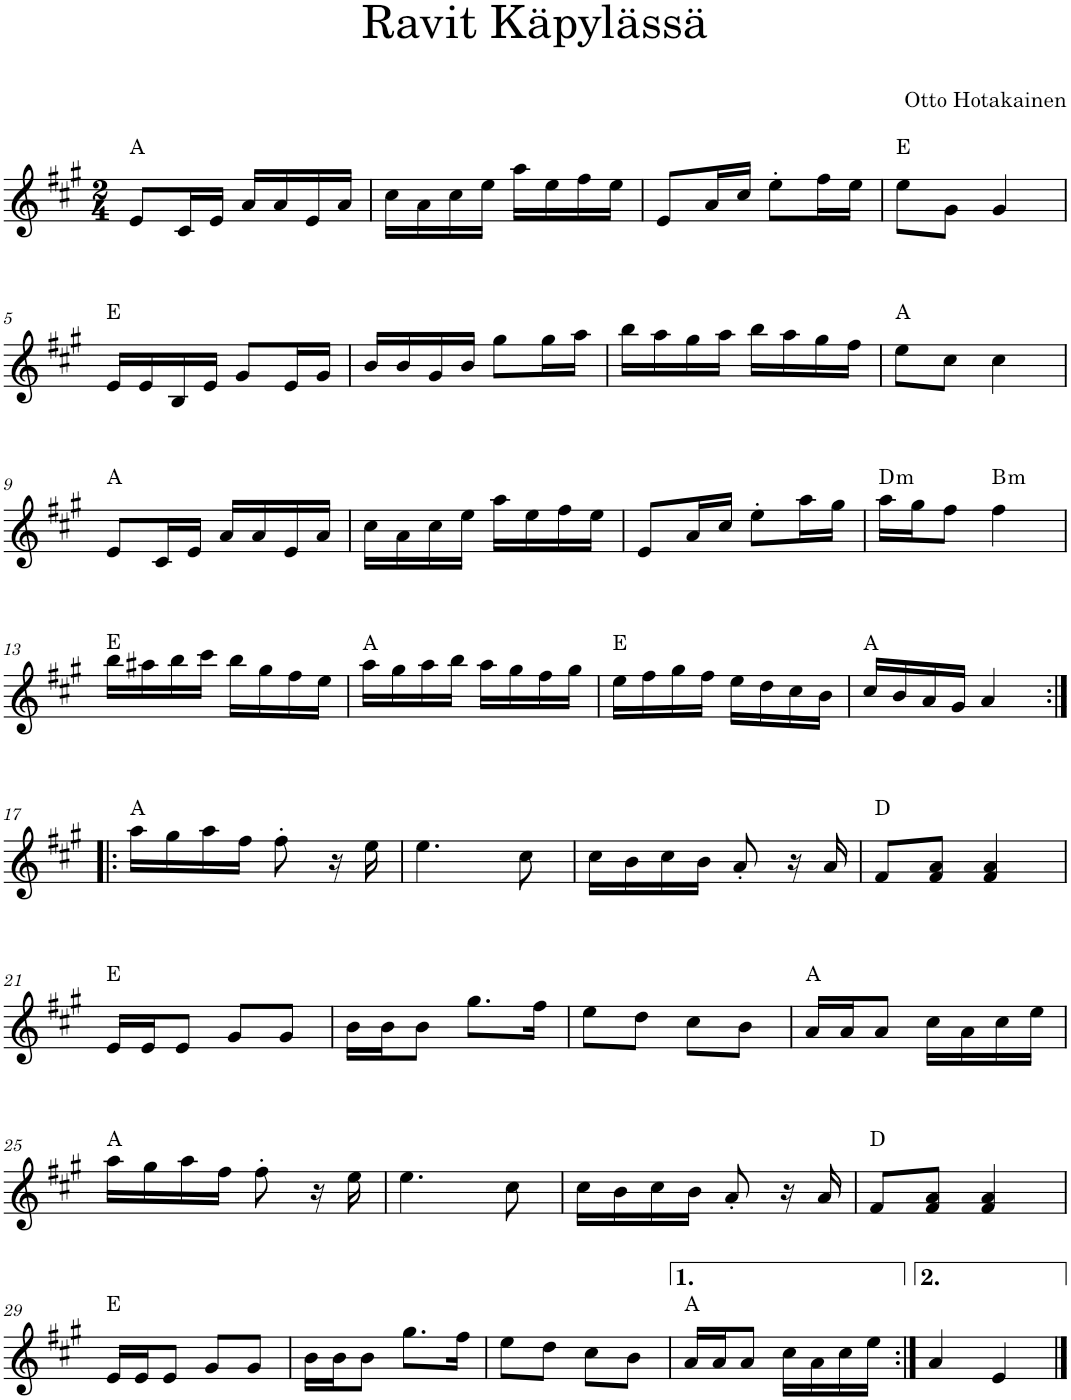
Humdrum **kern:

**kern	**harte
*part1	*part1
*staff1	*
*I"Violin	*
*I'Vln.	*
*clefG2	*
*k[f#c#g#]	*
*M2/4	*
=1	=1
8e/L	A:maj
16c#/L	.
16e/JJ	.
16a/LL	.
16a/	.
16e/	.
16a/JJ	.
=2	=2
16cc#\LL	.
16a\	.
16cc#\	.
16ee\JJ	.
16aa\LL	.
16ee\	.
16ff#\	.
16ee\JJ	.
=3	=3
8e/L	.
16a/L	.
16cc#/JJ	.
8ee'\L	.
16ff#\L	.
16ee\JJ	.
=4	=4
8ee\L	E:maj
8g#\J	.
4g#/	.
!!LO:LB:g=z
=5	=5
16e/LL	E:maj
16e/	.
16B/	.
16e/JJ	.
8g#/L	.
16e/L	.
16g#/JJ	.
=6	=6
16b/LL	.
16b/	.
16g#/	.
16b/JJ	.
8gg#\L	.
16gg#\L	.
16aa\JJ	.
=7	=7
16bb\LL	.
16aa\	.
16gg#\	.
16aa\JJ	.
16bb\LL	.
16aa\	.
16gg#\	.
16ff#\JJ	.
=8	=8
8ee\L	A:maj
8cc#\J	.
4cc#\	.
!!LO:LB:g=z
=9	=9
8e/L	A:maj
16c#/L	.
16e/JJ	.
16a/LL	.
16a/	.
16e/	.
16a/JJ	.
=10	=10
16cc#\LL	.
16a\	.
16cc#\	.
16ee\JJ	.
16aa\LL	.
16ee\	.
16ff#\	.
16ee\JJ	.
=11	=11
8e/L	.
16a/L	.
16cc#/JJ	.
8ee'\L	.
16aa\L	.
16gg#\JJ	.
=12	=12
!	!LO:H:kt=m
16aa\LL	D:min
16gg#\J	.
8ff#\J	.
!	!LO:H:kt=m
4ff#\	B:min
!!LO:LB:g=z
=13	=13
16bb\LL	E:maj
16aa#X\	.
16bb\	.
16ccc#\JJ	.
16bb\LL	.
16gg#\	.
16ff#\	.
16ee\JJ	.
=14	=14
16aa\LL	A:maj
16gg#\	.
16aa\	.
16bb\JJ	.
16aa\LL	.
16gg#\	.
16ff#\	.
16gg#\JJ	.
=15	=15
16ee\LL	E:maj
16ff#\	.
16gg#\	.
16ff#\JJ	.
16ee\LL	.
16dd\	.
16cc#\	.
16b\JJ	.
=16	=16
16cc#/LL	A:maj
16b/	.
16a/	.
16g#/JJ	.
4a/	.
!!LO:LB:g=z
=17:|!|:	=17:|!|:
16aa\LL	A:maj
16gg#\	.
16aa\	.
16ff#\JJ	.
8ff#'\	.
16r	.
16ee\	.
=18	=18
4.ee\	.
8cc#\	.
=19	=19
16cc#\LL	.
16b\	.
16cc#\	.
16b\JJ	.
8a'/	.
16r	.
16a/	.
=20	=20
8f#/L	D:maj
8f#/ 8a/J	.
4f#/ 4a/	.
!!LO:LB:g=z
=21	=21
16e/LL	E:maj
16e/J	.
8e/J	.
8g#/L	.
8g#/J	.
=22	=22
16b\LL	.
16b\J	.
8b\J	.
8.gg#\L	.
16ff#\Jk	.
=23	=23
8ee\L	.
8dd\J	.
8cc#\L	.
8b\J	.
=24	=24
16a/LL	A:maj
16a/J	.
8a/J	.
16cc#\LL	.
16a\	.
16cc#\	.
16ee\JJ	.
!!LO:LB:g=z
=25	=25
16aa\LL	A:maj
16gg#\	.
16aa\	.
16ff#\JJ	.
8ff#'\	.
16r	.
16ee\	.
=26	=26
4.ee\	.
8cc#\	.
=27	=27
16cc#\LL	.
16b\	.
16cc#\	.
16b\JJ	.
8a'/	.
16r	.
16a/	.
=28	=28
8f#/L	D:maj
8f#/ 8a/J	.
4f#/ 4a/	.
!!LO:LB:g=z
=29	=29
16e/LL	E:maj
16e/J	.
8e/J	.
8g#/L	.
8g#/J	.
=30	=30
16b\LL	.
16b\J	.
8b\J	.
8.gg#\L	.
16ff#\Jk	.
=31	=31
8ee\L	.
8dd\J	.
8cc#\L	.
8b\J	.
=32	=32
16a/LL	A:maj
16a/J	.
8a/J	.
16cc#\LL	.
16a\	.
16cc#\	.
16ee\JJ	.
=33:|!	=33:|!
4a/	.
4e/	.
==	==
*-	*-
